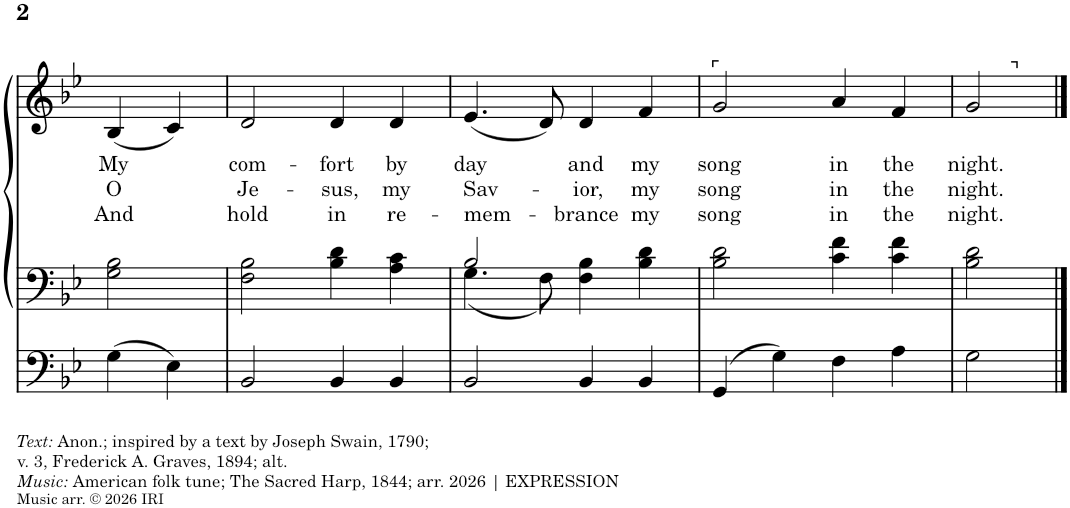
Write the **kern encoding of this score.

**kern	**kern	**kern	**text	**text	**text
*part1	*part1	*part1	*part1	*part1	*part1
*staff3	*staff2	*staff1	*staff1	*staff1	*staff1
*I"Organ	*	*	*	*	*
*I'Org.	*	*	*	*	*
!!LO:PB:g=z
*clefF4	*clefF4	*clefG2	*	*	*
*k[b-e-]	*k[b-e-]	*k[b-e-]	*	*	*
*M2/2	*M2/2	*M2/2	*	*	*
=16	=16	=16	=16	=16	=16
!	!	!	!LO:LY:b	!LO:LY:b	!LO:LY:b
4G\	2G\ 2B-\	4B-/	My	O	And
4E-\	.	4c/	.	.	.
=17	=17	=17	=17	=17	=17
!	!	!	!LO:LY:b	!LO:LY:b	!LO:LY:b
2BB-/	2F\ 2B-\	2d/	com-	Je-	hold
!	!	!	!LO:LY:b	!LO:LY:b	!LO:LY:b
4BB-/	4B-\ 4d\	4d/	-fort	-sus,	in
!	!	!	!LO:LY:b	!LO:LY:b	!LO:LY:b
4BB-/	4A\ 4c\	4d/	by	my	re-
=18	=18	=18	=18	=18	=18
*	*^	*	*	*	*
!	!	!	!	!LO:LY:b	!LO:LY:b	!LO:LY:b
2BB-/	2B-/	4.G\	(4.e-/	day	Sav-	-mem-
.	.	8F\	8d/)	.	.	.
!	!	!	!	!LO:LY:b	!LO:LY:b	!LO:LY:b
4BB-/	4F\ 4B-\	2ryy	4d/	and	-ior,	-brance
!	!	!	!	!LO:LY:b	!LO:LY:b	!LO:LY:b
4BB-/	4B-\ 4d\	.	4f/	my	my	my
*	*v	*v	*	*	*	*
=19	=19	=19	=19	=19	=19
!	!	!LO:TX:a:t=⌜	!	!	!
!	!	!	!LO:LY:b	!LO:LY:b	!LO:LY:b
4GG/	2B-\ 2d\	2g/	song	song	song
4G\	.	.	.	.	.
!	!	!	!LO:LY:b	!LO:LY:b	!LO:LY:b
4F\	4c\ 4f\	4a/	in	in	in
!	!	!	!LO:LY:b	!LO:LY:b	!LO:LY:b
4A\	4c\ 4f\	4f/	the	the	the
=20	=20	=20	=20	=20	=20
!	!	!	!LO:LY:b	!LO:LY:b	!LO:LY:b
*	*	*^	*	*	*
2G\	2B-\ 2d\	2g/	4ryy	night.	night.	night.
!	!	!	!LO:TX:a:t=⌝	!	!	!
.	.	.	4ryy	.	.	.
*	*	*v	*v	*	*	*
==	==	==	==	==	==
*-	*-	*-	*-	*-	*-
